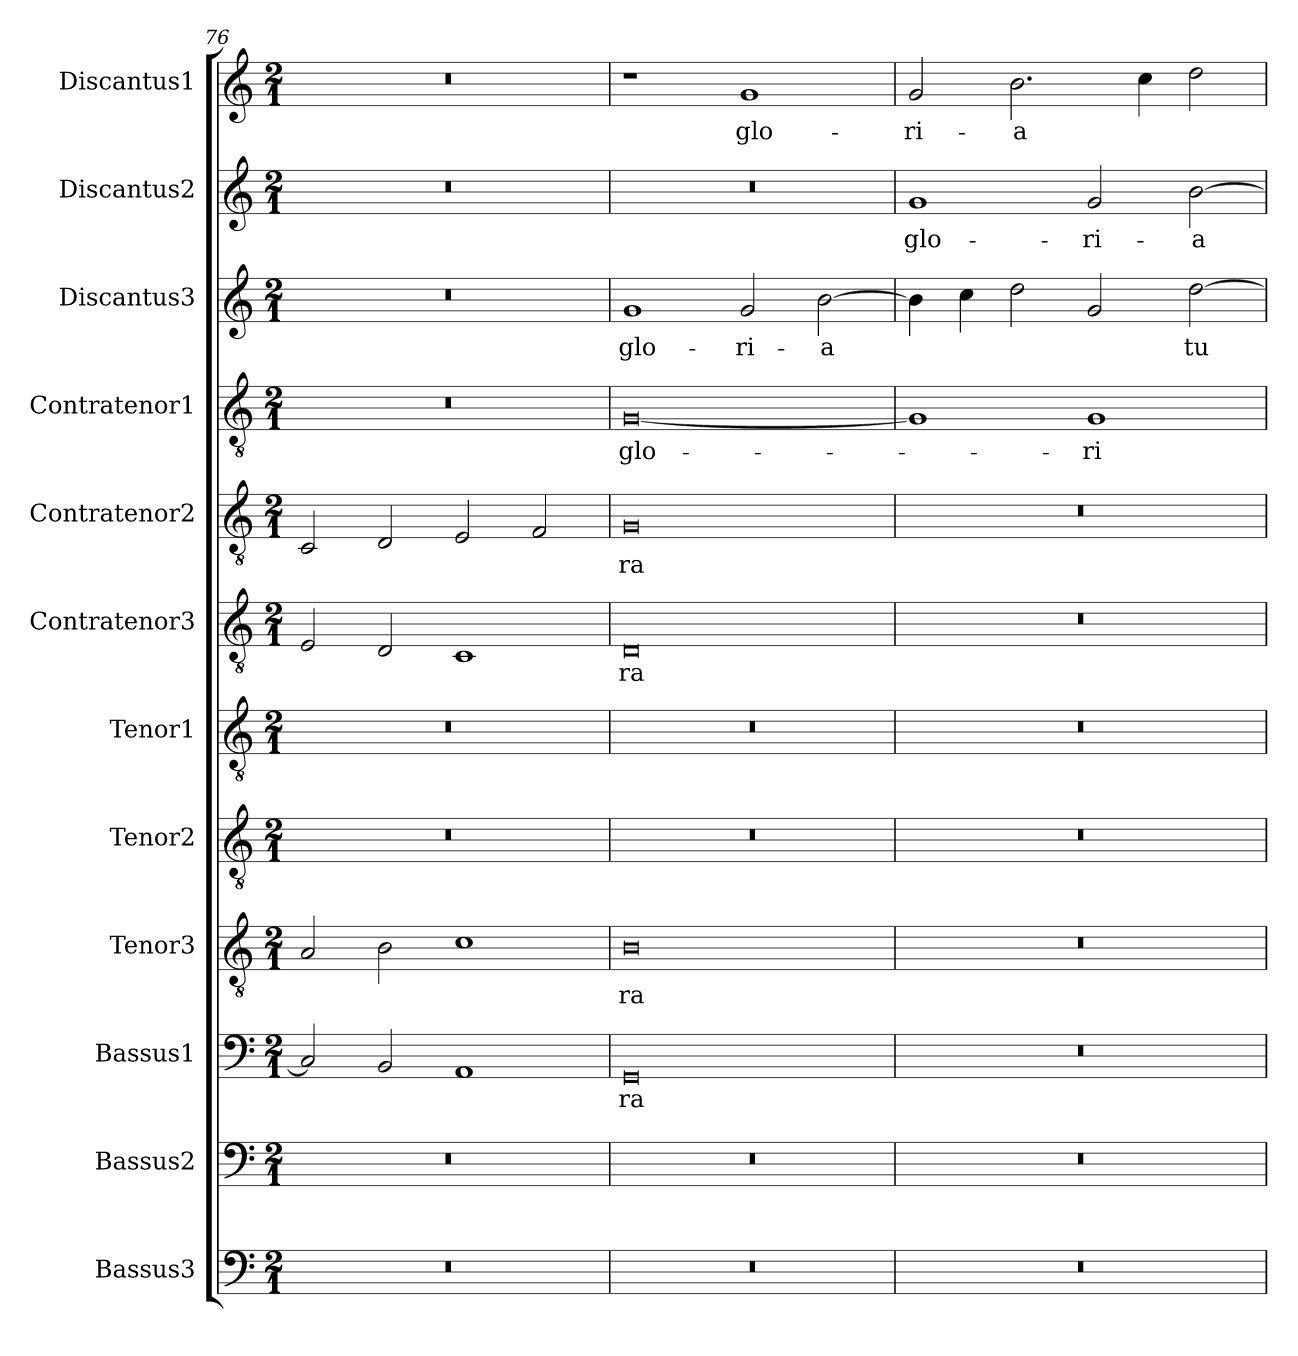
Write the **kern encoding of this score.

**kern	**kern	**kern	**text	**kern	**text	**kern	**kern	**kern	**text	**kern	**text	**kern	**text	**kern	**text	**kern	**text	**kern	**text
*part12	*part11	*part10	*part10	*part9	*part9	*part8	*part7	*part6	*part6	*part5	*part5	*part4	*part4	*part3	*part3	*part2	*part2	*part1	*part1
*staff12	*staff11	*staff10	*staff10	*staff9	*staff9	*staff8	*staff7	*staff6	*staff6	*staff5	*staff5	*staff4	*staff4	*staff3	*staff3	*staff2	*staff2	*staff1	*staff1
*I"Bassus3	*I"Bassus2	*I"Bassus1	*	*I"Tenor3	*	*I"Tenor2	*I"Tenor1	*I"Contratenor3	*	*I"Contratenor2	*	*I"Contratenor1	*	*I"Discantus3	*	*I"Discantus2	*	*I"Discantus1	*
*I'B3	*I'B2	*I'B1	*	*I'T3	*	*I'T2	*I'T1	*I'Ct3	*	*I'Ct2	*	*I'Ct1	*	*I'D3	*	*I'D2	*	*I'D1	*
*clefF4	*clefF4	*clefF4	*	*clefGv2	*	*clefGv2	*clefGv2	*clefGv2	*	*clefGv2	*	*clefGv2	*	*clefG2	*	*clefG2	*	*clefG2	*
*k[]	*k[]	*k[]	*	*k[]	*	*k[]	*k[]	*k[]	*	*k[]	*	*k[]	*	*k[]	*	*k[]	*	*k[]	*
*M2/1	*M2/1	*M2/1	*	*M2/1	*	*M2/1	*M2/1	*M2/1	*	*M2/1	*	*M2/1	*	*M2/1	*	*M2/1	*	*M2/1	*
=76	=76	=76	=76	=76	=76	=76	=76	=76	=76	=76	=76	=76	=76	=76	=76	=76	=76	=76	=76
0r	0r	2C/]	.	2A/	.	0r	0r	2E/	.	2C/	.	0r	.	0r	.	0r	.	0r	.
.	.	2BB/	.	2B\	.	.	.	2D/	.	2D/	.	.	.	.	.	.	.	.	.
.	.	1AA/	.	1c\	.	.	.	1C/	.	2E/	.	.	.	.	.	.	.	.	.
.	.	.	.	.	.	.	.	.	.	2F/	.	.	.	.	.	.	.	.	.
=77	=77	=77	=77	=77	=77	=77	=77	=77	=77	=77	=77	=77	=77	=77	=77	=77	=77	=77	=77
0r	0r	0GG/	-ra	0B\	-ra	0r	0r	0D/	-ra	0G/	-ra	[0G/	glo-	1g/	glo-	0r	.	1r	.
.	.	.	.	.	.	.	.	.	.	.	.	.	.	2g/	-ri-	.	.	1g/	glo-
.	.	.	.	.	.	.	.	.	.	.	.	.	.	[2b\	-a	.	.	.	.
=78	=78	=78	=78	=78	=78	=78	=78	=78	=78	=78	=78	=78	=78	=78	=78	=78	=78	=78	=78
0r	0r	0r	.	0r	.	0r	0r	0r	.	0r	.	1G/]	.	4b\]	.	1g/	glo-	2g/	-ri-
.	.	.	.	.	.	.	.	.	.	.	.	.	.	4cc\	.	.	.	.	.
.	.	.	.	.	.	.	.	.	.	.	.	.	.	2dd\	.	.	.	2.b\	-a
.	.	.	.	.	.	.	.	.	.	.	.	1G/	-ri-	2g/	.	2g/	-ri-	.	.
.	.	.	.	.	.	.	.	.	.	.	.	.	.	.	.	.	.	4cc\	.
.	.	.	.	.	.	.	.	.	.	.	.	.	.	[2dd\	tu-	[2b\	-a	2dd\	.
=	=	=	=	=	=	=	=	=	=	=	=	=	=	=	=	=	=	=	=
*-	*-	*-	*-	*-	*-	*-	*-	*-	*-	*-	*-	*-	*-	*-	*-	*-	*-	*-	*-
